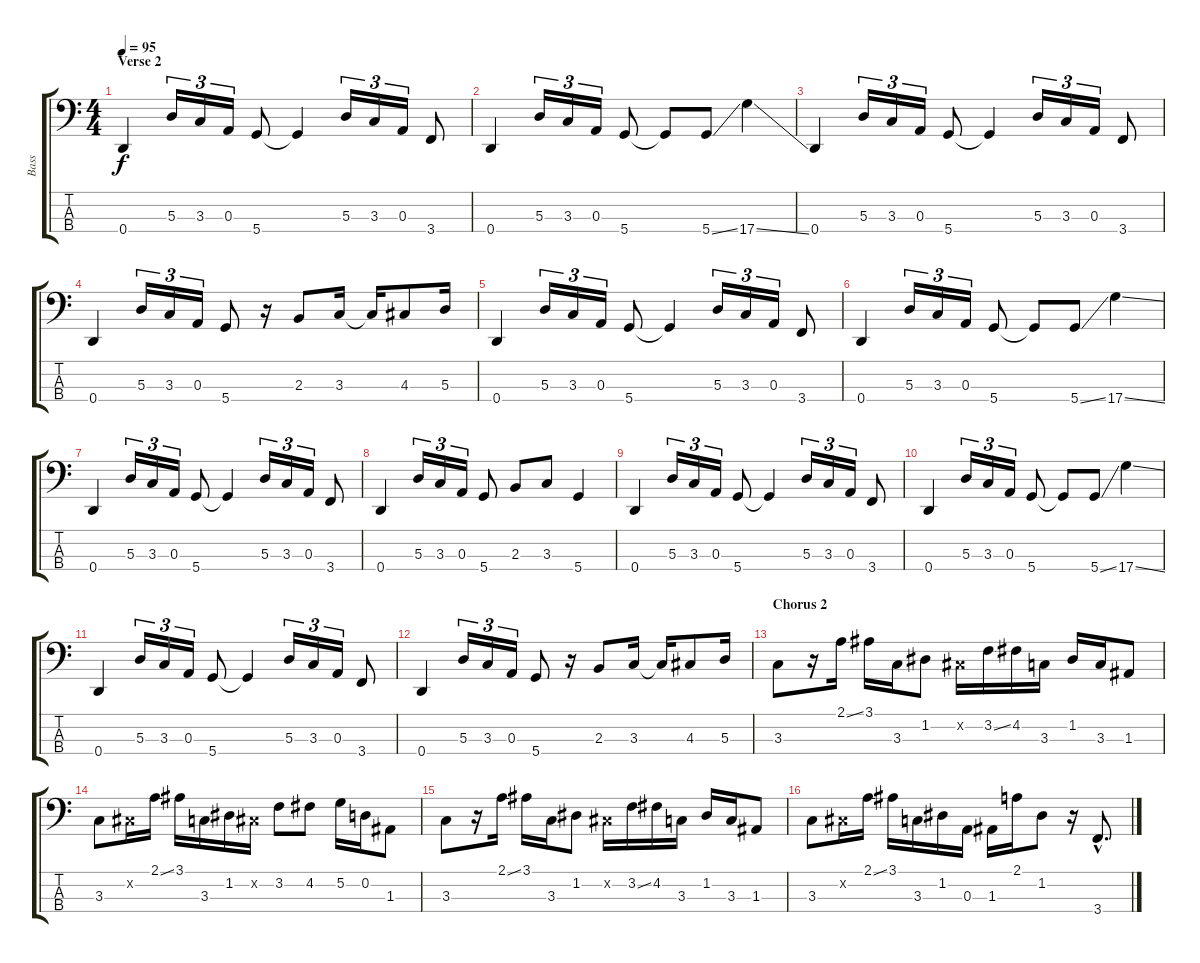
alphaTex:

\track ("Bass" "Bass") {instrument electricbassfinger}
\staff {score tabs}
\tuning (G2 D2 A1 D1) {hide}
\ts (4 4)
\section ("" "Verse 2")
\tempo 95
\clef f4
\ks c
0.4.4{dy f} 5.3.16{tu (3 2)} 3.3.16{tu (3 2)} 0.3.16{tu (3 2)} 5.4.8 5.4{t}.4 5.3.16{tu (3 2)} 3.3.16{tu (3 2)} 0.3.16{tu (3 2)} 3.4.8 |
0.4.4 5.3.16{tu (3 2)} 3.3.16{tu (3 2)} 0.3.16{tu (3 2)} 5.4.8 5.4{t}.8 5.4{ss}.8 17.4{ss}.4 |
0.4.4 5.3.16{tu (3 2)} 3.3.16{tu (3 2)} 0.3.16{tu (3 2)} 5.4.8 5.4{t}.4 5.3.16{tu (3 2)} 3.3.16{tu (3 2)} 0.3.16{tu (3 2)} 3.4.8 |
0.4.4 5.3.16{tu (3 2)} 3.3.16{tu (3 2)} 0.3.16{tu (3 2)} 5.4.8 r.16 2.3.8 3.3.16 3.3{t}.16 4.3.8 5.3.16 |
0.4.4 5.3.16{tu (3 2)} 3.3.16{tu (3 2)} 0.3.16{tu (3 2)} 5.4.8 5.4{t}.4 5.3.16{tu (3 2)} 3.3.16{tu (3 2)} 0.3.16{tu (3 2)} 3.4.8 |
0.4.4 5.3.16{tu (3 2)} 3.3.16{tu (3 2)} 0.3.16{tu (3 2)} 5.4.8 5.4{t}.8 5.4{ss}.8 17.4{ss}.4 |
0.4.4 5.3.16{tu (3 2)} 3.3.16{tu (3 2)} 0.3.16{tu (3 2)} 5.4.8 5.4{t}.4 5.3.16{tu (3 2)} 3.3.16{tu (3 2)} 0.3.16{tu (3 2)} 3.4.8 |
0.4.4 5.3.16{tu (3 2)} 3.3.16{tu (3 2)} 0.3.16{tu (3 2)} 5.4.8 2.3.8 3.3.8 5.4.4 |
0.4.4 5.3.16{tu (3 2)} 3.3.16{tu (3 2)} 0.3.16{tu (3 2)} 5.4.8 5.4{t}.4 5.3.16{tu (3 2)} 3.3.16{tu (3 2)} 0.3.16{tu (3 2)} 3.4.8 |
0.4.4 5.3.16{tu (3 2)} 3.3.16{tu (3 2)} 0.3.16{tu (3 2)} 5.4.8 5.4{t}.8 5.4{ss}.8 17.4{ss}.4 |
0.4.4 5.3.16{tu (3 2)} 3.3.16{tu (3 2)} 0.3.16{tu (3 2)} 5.4.8 5.4{t}.4 5.3.16{tu (3 2)} 3.3.16{tu (3 2)} 0.3.16{tu (3 2)} 3.4.8 |
0.4.4 5.3.16{tu (3 2)} 3.3.16{tu (3 2)} 0.3.16{tu (3 2)} 5.4.8 r.16 2.3.8 3.3.16 3.3{t}.16 4.3.8 5.3.16 |
\section ("" "Chorus 2")
3.3.8 r.16 2.1{ss}.16 3.1.16 3.3.16 1.2.8 -1.2{x}.16 3.2{ss}.16 4.2.16 3.3.16 1.2.16 3.3.16 1.3.8 |
3.3.8 -1.2{x}.16 2.1{ss}.16 3.1.16 3.3.16 1.2.16 -1.2{x}.16 3.2.8 4.2.8 5.2.16 0.2.16 1.3.8 |
3.3.8 r.16 2.1{ss}.16 3.1.16 3.3.16 1.2.8 -1.2{x}.16 3.2{ss}.16 4.2.16 3.3.16 1.2.16 3.3.16 1.3.8 |
3.3.8 -1.2{x}.16 2.1{ss}.16 3.1.16 3.3.16 1.2.16 0.3.16 1.3.16 2.1.16 1.2.8 r.16 3.4{hac}.8{d}
